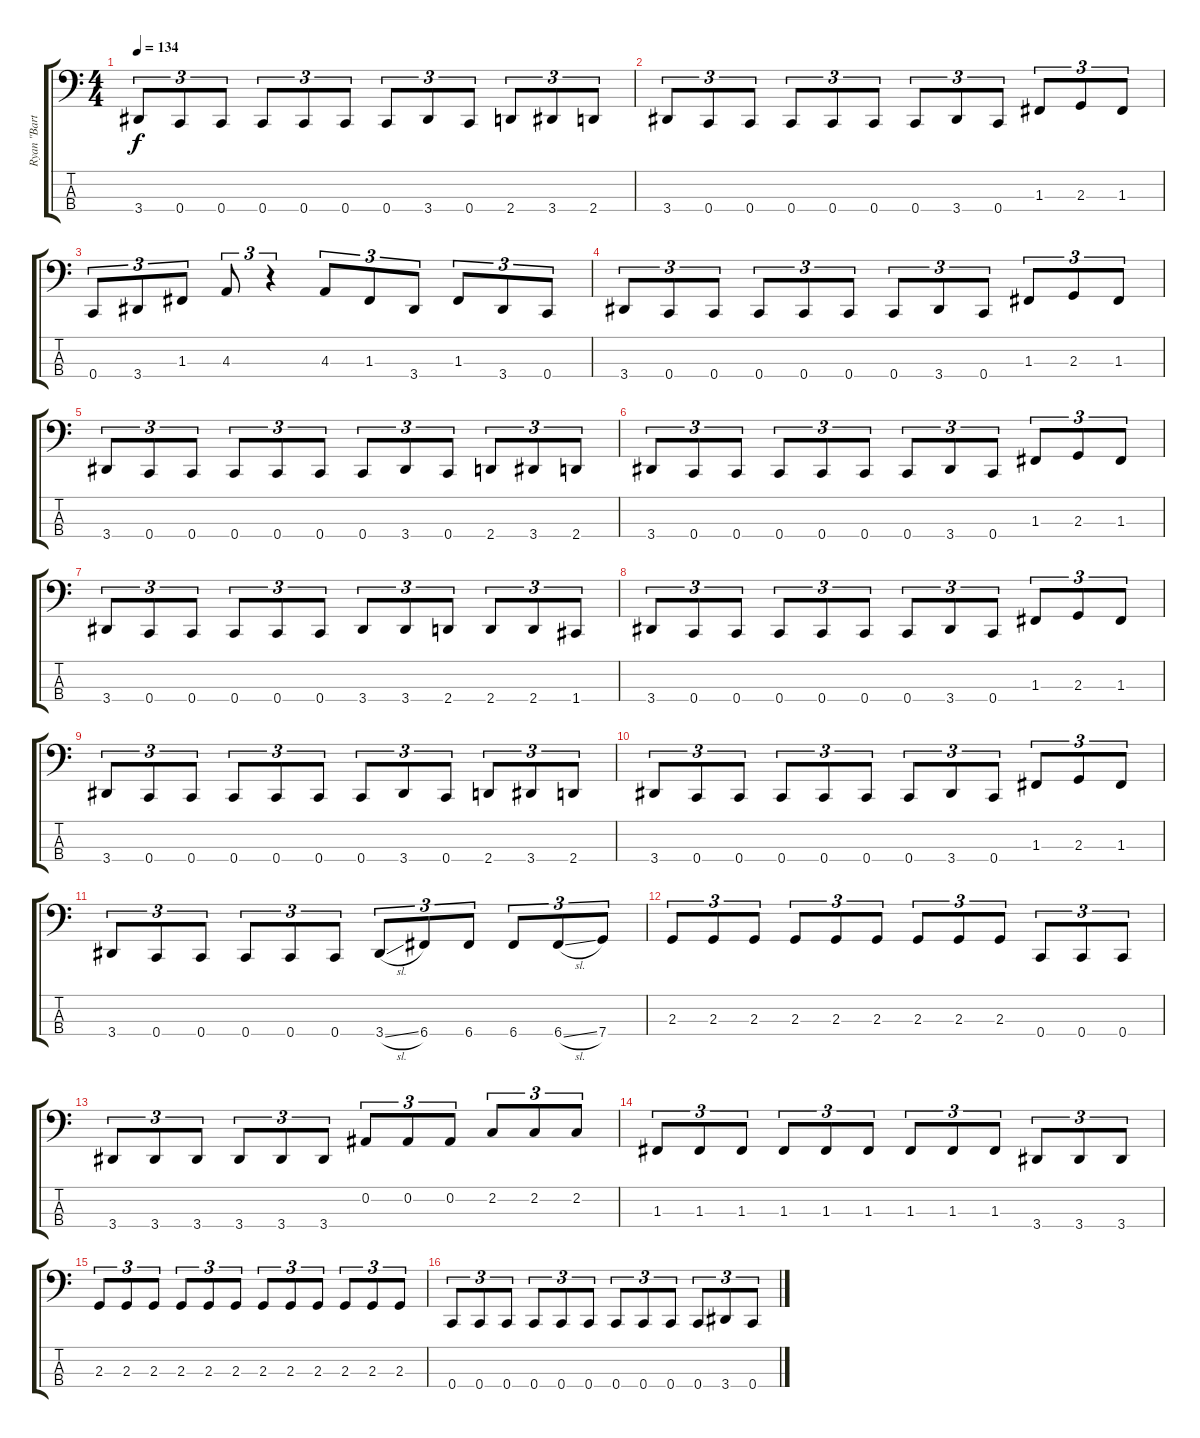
\track ("Ryan \"Bart\" Williams [Bass (Since 2007)]" "Ryan \"Bart") {instrument electricbassfinger}
\staff {score tabs}
\tuning (Eb2 Bb1 F1 C1) {hide}
\ts (4 4)
\tempo 134
\clef f4
\ks c
3.4.8{tu (3 2) dy f} 0.4.8{tu (3 2)} 0.4.8{tu (3 2)} 0.4.8{tu (3 2)} 0.4.8{tu (3 2)} 0.4.8{tu (3 2)} 0.4.8{tu (3 2)} 3.4.8{tu (3 2)} 0.4.8{tu (3 2)} 2.4.8{tu (3 2)} 3.4.8{tu (3 2)} 2.4.8{tu (3 2)} |
3.4.8{tu (3 2)} 0.4.8{tu (3 2)} 0.4.8{tu (3 2)} 0.4.8{tu (3 2)} 0.4.8{tu (3 2)} 0.4.8{tu (3 2)} 0.4.8{tu (3 2)} 3.4.8{tu (3 2)} 0.4.8{tu (3 2)} 1.3.8{tu (3 2)} 2.3.8{tu (3 2)} 1.3.8{tu (3 2)} |
0.4.8{tu (3 2)} 3.4.8{tu (3 2)} 1.3.8{tu (3 2)} 4.3.8{tu (3 2)} r.4{tu (3 2)} 4.3.8{tu (3 2)} 1.3.8{tu (3 2)} 3.4.8{tu (3 2)} 1.3.8{tu (3 2)} 3.4.8{tu (3 2)} 0.4.8{tu (3 2)} |
3.4.8{tu (3 2)} 0.4.8{tu (3 2)} 0.4.8{tu (3 2)} 0.4.8{tu (3 2)} 0.4.8{tu (3 2)} 0.4.8{tu (3 2)} 0.4.8{tu (3 2)} 3.4.8{tu (3 2)} 0.4.8{tu (3 2)} 1.3.8{tu (3 2)} 2.3.8{tu (3 2)} 1.3.8{tu (3 2)} |
3.4.8{tu (3 2)} 0.4.8{tu (3 2)} 0.4.8{tu (3 2)} 0.4.8{tu (3 2)} 0.4.8{tu (3 2)} 0.4.8{tu (3 2)} 0.4.8{tu (3 2)} 3.4.8{tu (3 2)} 0.4.8{tu (3 2)} 2.4.8{tu (3 2)} 3.4.8{tu (3 2)} 2.4.8{tu (3 2)} |
3.4.8{tu (3 2)} 0.4.8{tu (3 2)} 0.4.8{tu (3 2)} 0.4.8{tu (3 2)} 0.4.8{tu (3 2)} 0.4.8{tu (3 2)} 0.4.8{tu (3 2)} 3.4.8{tu (3 2)} 0.4.8{tu (3 2)} 1.3.8{tu (3 2)} 2.3.8{tu (3 2)} 1.3.8{tu (3 2)} |
3.4.8{tu (3 2)} 0.4.8{tu (3 2)} 0.4.8{tu (3 2)} 0.4.8{tu (3 2)} 0.4.8{tu (3 2)} 0.4.8{tu (3 2)} 3.4.8{tu (3 2)} 3.4.8{tu (3 2)} 2.4.8{tu (3 2)} 2.4.8{tu (3 2)} 2.4.8{tu (3 2)} 1.4.8{tu (3 2)} |
3.4.8{tu (3 2)} 0.4.8{tu (3 2)} 0.4.8{tu (3 2)} 0.4.8{tu (3 2)} 0.4.8{tu (3 2)} 0.4.8{tu (3 2)} 0.4.8{tu (3 2)} 3.4.8{tu (3 2)} 0.4.8{tu (3 2)} 1.3.8{tu (3 2)} 2.3.8{tu (3 2)} 1.3.8{tu (3 2)} |
3.4.8{tu (3 2)} 0.4.8{tu (3 2)} 0.4.8{tu (3 2)} 0.4.8{tu (3 2)} 0.4.8{tu (3 2)} 0.4.8{tu (3 2)} 0.4.8{tu (3 2)} 3.4.8{tu (3 2)} 0.4.8{tu (3 2)} 2.4.8{tu (3 2)} 3.4.8{tu (3 2)} 2.4.8{tu (3 2)} |
3.4.8{tu (3 2)} 0.4.8{tu (3 2)} 0.4.8{tu (3 2)} 0.4.8{tu (3 2)} 0.4.8{tu (3 2)} 0.4.8{tu (3 2)} 0.4.8{tu (3 2)} 3.4.8{tu (3 2)} 0.4.8{tu (3 2)} 1.3.8{tu (3 2)} 2.3.8{tu (3 2)} 1.3.8{tu (3 2)} |
3.4.8{tu (3 2)} 0.4.8{tu (3 2)} 0.4.8{tu (3 2)} 0.4.8{tu (3 2)} 0.4.8{tu (3 2)} 0.4.8{tu (3 2)} 3.4{sl}.8{tu (3 2)} 6.4.8{tu (3 2)} 6.4.8{tu (3 2)} 6.4.8{tu (3 2)} 6.4{sl}.8{tu (3 2)} 7.4.8{tu (3 2)} |
2.3.8{tu (3 2)} 2.3.8{tu (3 2)} 2.3.8{tu (3 2)} 2.3.8{tu (3 2)} 2.3.8{tu (3 2)} 2.3.8{tu (3 2)} 2.3.8{tu (3 2)} 2.3.8{tu (3 2)} 2.3.8{tu (3 2)} 0.4.8{tu (3 2)} 0.4.8{tu (3 2)} 0.4.8{tu (3 2)} |
3.4.8{tu (3 2)} 3.4.8{tu (3 2)} 3.4.8{tu (3 2)} 3.4.8{tu (3 2)} 3.4.8{tu (3 2)} 3.4.8{tu (3 2)} 0.2.8{tu (3 2)} 0.2.8{tu (3 2)} 0.2.8{tu (3 2)} 2.2.8{tu (3 2)} 2.2.8{tu (3 2)} 2.2.8{tu (3 2)} |
1.3.8{tu (3 2)} 1.3.8{tu (3 2)} 1.3.8{tu (3 2)} 1.3.8{tu (3 2)} 1.3.8{tu (3 2)} 1.3.8{tu (3 2)} 1.3.8{tu (3 2)} 1.3.8{tu (3 2)} 1.3.8{tu (3 2)} 3.4.8{tu (3 2)} 3.4.8{tu (3 2)} 3.4.8{tu (3 2)} |
2.3.8{tu (3 2)} 2.3.8{tu (3 2)} 2.3.8{tu (3 2)} 2.3.8{tu (3 2)} 2.3.8{tu (3 2)} 2.3.8{tu (3 2)} 2.3.8{tu (3 2)} 2.3.8{tu (3 2)} 2.3.8{tu (3 2)} 2.3.8{tu (3 2)} 2.3.8{tu (3 2)} 2.3.8{tu (3 2)} |
0.4.8{tu (3 2)} 0.4.8{tu (3 2)} 0.4.8{tu (3 2)} 0.4.8{tu (3 2)} 0.4.8{tu (3 2)} 0.4.8{tu (3 2)} 0.4.8{tu (3 2)} 0.4.8{tu (3 2)} 0.4.8{tu (3 2)} 0.4.8{tu (3 2)} 3.4.8{tu (3 2)} 0.4.8{tu (3 2)}
